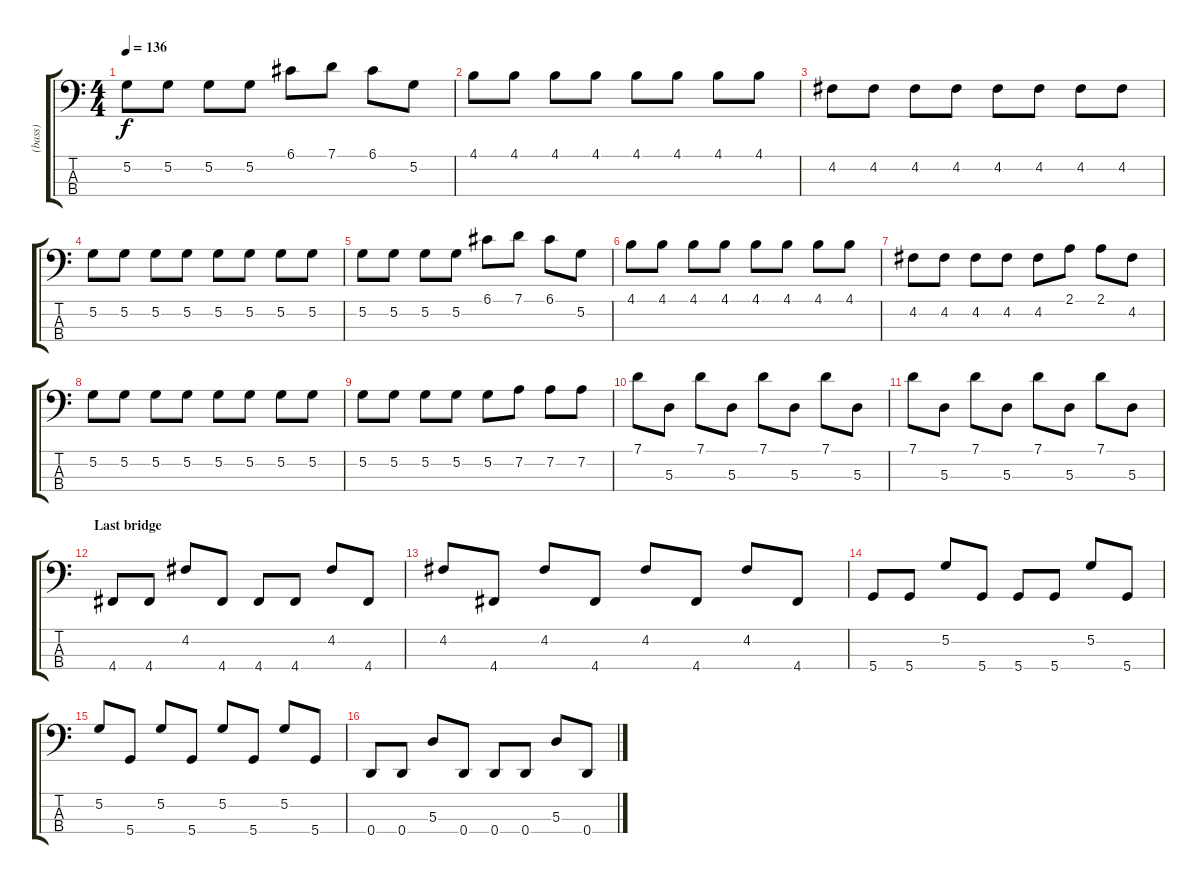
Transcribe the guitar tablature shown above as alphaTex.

\track ("(bass)" "(bass)") {instrument electricbasspick}
\staff {score tabs}
\tuning (G2 D2 A1 D1) {hide}
\ts (4 4)
\tempo 136
\clef f4
\ks c
5.2.8{dy f} 5.2.8 5.2.8 5.2.8 6.1.8 7.1.8 6.1.8 5.2.8 |
4.1.8 4.1.8 4.1.8 4.1.8 4.1.8 4.1.8 4.1.8 4.1.8 |
4.2.8 4.2.8 4.2.8 4.2.8 4.2.8 4.2.8 4.2.8 4.2.8 |
5.2.8 5.2.8 5.2.8 5.2.8 5.2.8 5.2.8 5.2.8 5.2.8 |
5.2.8 5.2.8 5.2.8 5.2.8 6.1.8 7.1.8 6.1.8 5.2.8 |
4.1.8 4.1.8 4.1.8 4.1.8 4.1.8 4.1.8 4.1.8 4.1.8 |
4.2.8 4.2.8 4.2.8 4.2.8 4.2.8 2.1.8 2.1.8 4.2.8 |
5.2.8 5.2.8 5.2.8 5.2.8 5.2.8 5.2.8 5.2.8 5.2.8 |
5.2.8 5.2.8 5.2.8 5.2.8 5.2.8 7.2.8 7.2.8 7.2.8 |
7.1.8 5.3.8 7.1.8 5.3.8 7.1.8 5.3.8 7.1.8 5.3.8 |
7.1.8 5.3.8 7.1.8 5.3.8 7.1.8 5.3.8 7.1.8 5.3.8 |
\section ("" "Last bridge")
4.4.8 4.4.8 4.2.8 4.4.8 4.4.8 4.4.8 4.2.8 4.4.8 |
4.2.8 4.4.8 4.2.8 4.4.8 4.2.8 4.4.8 4.2.8 4.4.8 |
5.4.8 5.4.8 5.2.8 5.4.8 5.4.8 5.4.8 5.2.8 5.4.8 |
5.2.8 5.4.8 5.2.8 5.4.8 5.2.8 5.4.8 5.2.8 5.4.8 |
0.4.8 0.4.8 5.3.8 0.4.8 0.4.8 0.4.8 5.3.8 0.4.8
